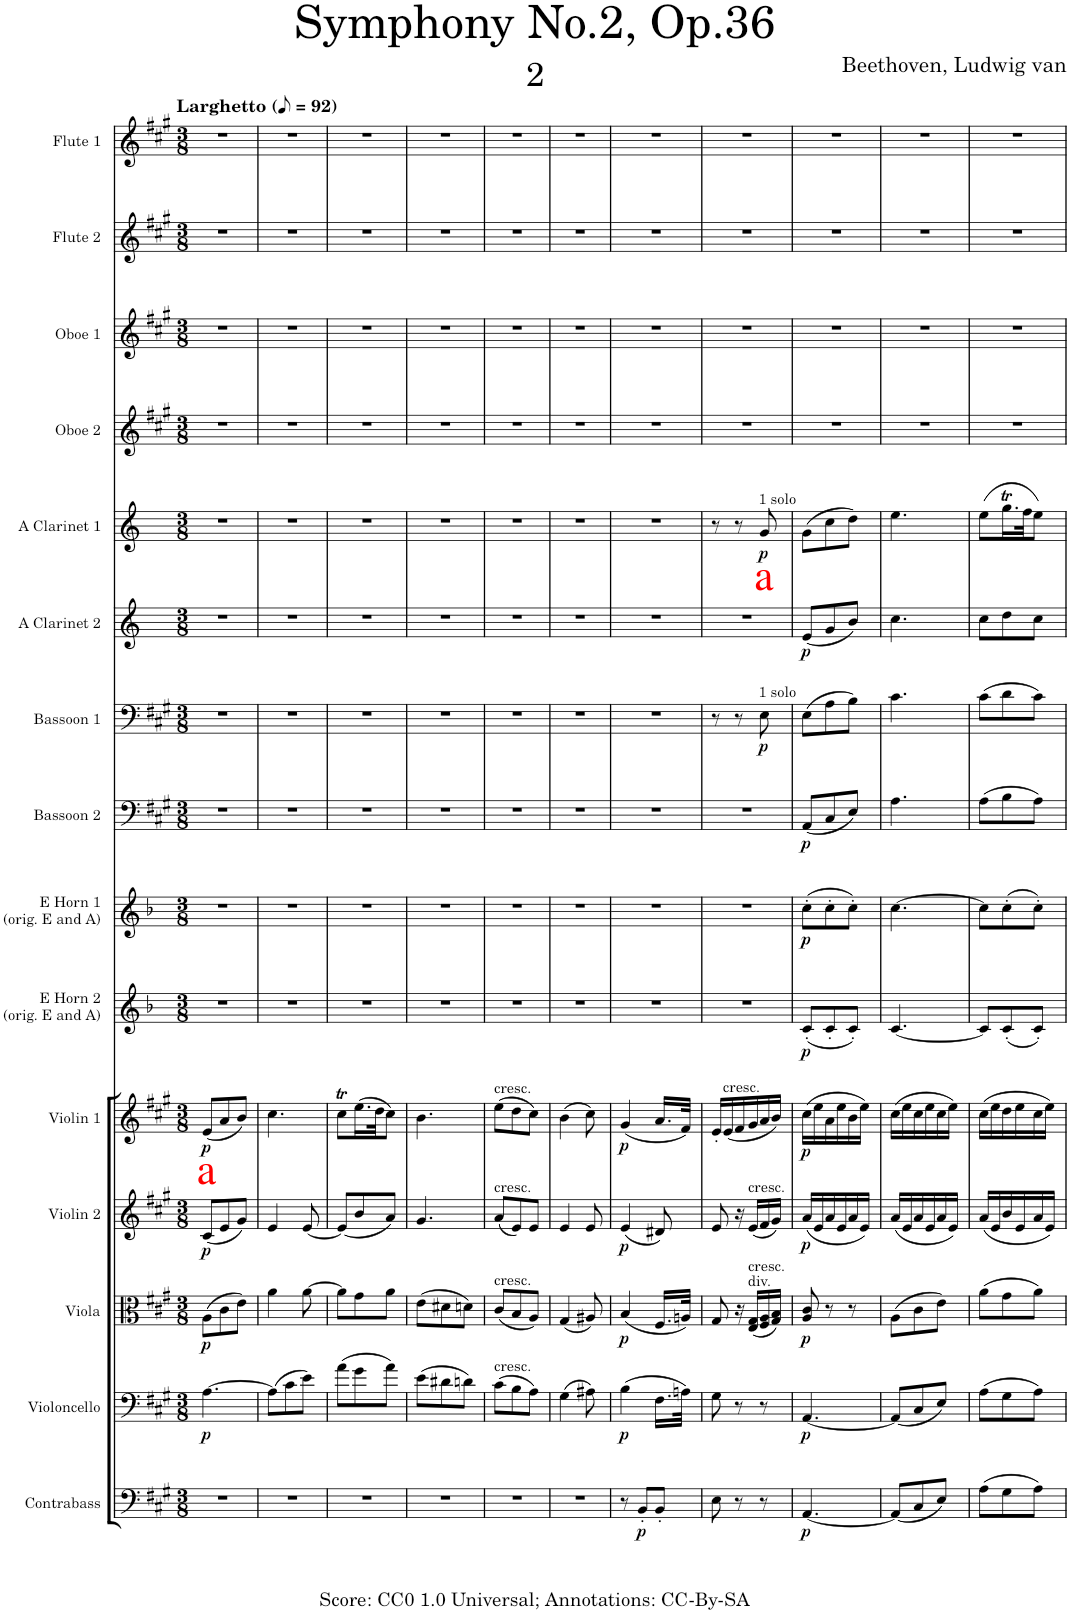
**kern	**dynam	**kern	**dynam	**kern	**dynam	**kern	**dynam	**kern	**text	**dynam	**kern	**dynam	**kern	**dynam	**kern	**dynam	**kern	**dynam	**kern	**dynam	**kern	**text	**dynam	**kern	**kern	**kern	**kern
*part15	*part15	*part14	*part14	*part13	*part13	*part12	*part12	*part11	*part11	*part11	*part10	*part10	*part9	*part9	*part8	*part8	*part7	*part7	*part6	*part6	*part5	*part5	*part5	*part4	*part3	*part2	*part1
*staff15	*staff15	*staff14	*staff14	*staff13	*staff13	*staff12	*staff12	*staff11	*staff11	*staff11	*staff10	*staff10	*staff9	*staff9	*staff8	*staff8	*staff7	*staff7	*staff6	*staff6	*staff5	*staff5	*staff5	*staff4	*staff3	*staff2	*staff1
*I"Contrabass	*	*I"Violoncello	*	*I"Viola	*	*I"Violin 2	*	*I"Violin 1	*	*	*I"E Horn 2 (orig. E and A)	*	*I"E Horn 1 (orig. E and A)	*	*I"Bassoon 2	*	*I"Bassoon 1	*	*I"A Clarinet 2	*	*I"A Clarinet 1	*	*	*I"Oboe 2	*I"Oboe 1	*I"Flute 2	*I"Flute 1
*I'Cb	*	*I'Vc	*	*I'Vla	*	*I'Vln 2	*	*I'Vln 1	*	*	*I'Hn 2	*	*I'Hn 1	*	*I'Bsn 2	*	*I'Bsn 1	*	*I'Cl 2	*	*I'Cl 1	*	*	*I'Ob 2	*I'Ob 1	*I'Fl 2	*I'Fl 1
*clefF4	*	*clefF4	*	*clefC3	*	*clefG2	*	*clefG2	*	*	*clefG2	*	*clefG2	*	*clefF4	*	*clefF4	*	*clefG2	*	*clefG2	*	*	*clefG2	*clefG2	*clefG2	*clefG2
*Trd7c12	*	*	*	*	*	*	*	*	*	*	*Trd5c8	*	*Trd5c8	*	*	*	*	*	*Trd2c3	*	*Trd2c3	*	*	*	*	*	*
*k[f#c#g#]	*	*k[f#c#g#]	*	*k[f#c#g#]	*	*k[f#c#g#]	*	*k[f#c#g#]	*	*	*k[b-]	*	*k[b-]	*	*k[f#c#g#]	*	*k[f#c#g#]	*	*k[]	*	*k[]	*	*	*k[f#c#g#]	*k[f#c#g#]	*k[f#c#g#]	*k[f#c#g#]
*M3/8	*	*M3/8	*	*M3/8	*	*M3/8	*	*M3/8	*	*	*M3/8	*	*M3/8	*	*M3/8	*	*M3/8	*	*M3/8	*	*M3/8	*	*	*M3/8	*M3/8	*M3/8	*M3/8
*MM46	*	*MM46	*	*MM46	*	*MM46	*	*MM46	*	*	*MM46	*	*MM46	*	*MM46	*	*MM46	*	*MM46	*	*MM46	*	*	*MM46	*MM46	*MM46	*MM46
=1	=1	=1	=1	=1	=1	=1	=1	=1	=1	=1	=1	=1	=1	=1	=1	=1	=1	=1	=1	=1	=1	=1	=1	=1	=1	=1	=1
!	!	!	!	!	!	!	!	!	!	!	!	!	!	!	!	!	!	!	!	!	!	!	!	!	!	!	!LO:TX:a:B:t=Larghetto
!	!	!	!LO:DY:b	!	!LO:DY:b	!	!LO:DY:b	!	!LO:LY:b:color=#FF0000	!LO:DY:b	!	!	!	!	!	!	!	!	!	!	!	!	!	!	!	!	!
4.r	.	[4.A\	p	(8A\L	p	(8c#/L	p	(8e/L	a	p	4.r	.	4.r	.	4.r	.	4.r	.	4.r	.	4.r	.	.	4.r	4.r	4.r	4.r
.	.	.	.	8c#\	.	8e/	.	8a/	.	.	.	.	.	.	.	.	.	.	.	.	.	.	.	.	.	.	.
.	.	.	.	8e\J)	.	8g#/J)	.	8b/J)	.	.	.	.	.	.	.	.	.	.	.	.	.	.	.	.	.	.	.
=2	=2	=2	=2	=2	=2	=2	=2	=2	=2	=2	=2	=2	=2	=2	=2	=2	=2	=2	=2	=2	=2	=2	=2	=2	=2	=2	=2
4.r	.	(8A\L]	.	4a\	.	4e/	.	4.cc#\	.	.	4.r	.	4.r	.	4.r	.	4.r	.	4.r	.	4.r	.	.	4.r	4.r	4.r	4.r
.	.	8c#\	.	.	.	.	.	.	.	.	.	.	.	.	.	.	.	.	.	.	.	.	.	.	.	.	.
.	.	8e\J)	.	[8a\	.	[8e/	.	.	.	.	.	.	.	.	.	.	.	.	.	.	.	.	.	.	.	.	.
=3	=3	=3	=3	=3	=3	=3	=3	=3	=3	=3	=3	=3	=3	=3	=3	=3	=3	=3	=3	=3	=3	=3	=3	=3	=3	=3	=3
4.r	.	(8a\L	.	8a\L]	.	(8e/L]	.	8cc#t\L	.	.	4.r	.	4.r	.	4.r	.	4.r	.	4.r	.	4.r	.	.	4.r	4.r	4.r	4.r
.	.	8g#\	.	8g#\	.	8b/	.	(16.ee\L	.	.	.	.	.	.	.	.	.	.	.	.	.	.	.	.	.	.	.
.	.	.	.	.	.	.	.	32dd\JK	.	.	.	.	.	.	.	.	.	.	.	.	.	.	.	.	.	.	.
.	.	8a\J)	.	8a\J	.	8a/J)	.	8cc#\J)	.	.	.	.	.	.	.	.	.	.	.	.	.	.	.	.	.	.	.
=4	=4	=4	=4	=4	=4	=4	=4	=4	=4	=4	=4	=4	=4	=4	=4	=4	=4	=4	=4	=4	=4	=4	=4	=4	=4	=4	=4
4.r	.	(8e\L	.	(8e\L	.	4.g#/	.	4.b\	.	.	4.r	.	4.r	.	4.r	.	4.r	.	4.r	.	4.r	.	.	4.r	4.r	4.r	4.r
.	.	8d#X\	.	8d#X\	.	.	.	.	.	.	.	.	.	.	.	.	.	.	.	.	.	.	.	.	.	.	.
.	.	8dn\J)	.	8dn\J)	.	.	.	.	.	.	.	.	.	.	.	.	.	.	.	.	.	.	.	.	.	.	.
=5	=5	=5	=5	=5	=5	=5	=5	=5	=5	=5	=5	=5	=5	=5	=5	=5	=5	=5	=5	=5	=5	=5	=5	=5	=5	=5	=5
!	!	!	!	!	!	!	!	!LO:TX:a:t=cresc.	!	!	!	!	!	!	!	!	!	!	!	!	!	!	!	!	!	!	!
!	!	!	!	!	!	!LO:TX:a:t=cresc.	!	!	!	!	!	!	!	!	!	!	!	!	!	!	!	!	!	!	!	!	!
!	!	!	!	!LO:TX:a:t=cresc.	!	!	!	!	!	!	!	!	!	!	!	!	!	!	!	!	!	!	!	!	!	!	!
!	!	!LO:TX:a:t=cresc.	!	!	!	!	!	!	!	!	!	!	!	!	!	!	!	!	!	!	!	!	!	!	!	!	!
4.r	.	(8c#\L	.	(8c#/L	.	(8a/L	.	(8ee\L	.	.	4.r	.	4.r	.	4.r	.	4.r	.	4.r	.	4.r	.	.	4.r	4.r	4.r	4.r
.	.	8B\	.	8B/	.	8e/)	.	8dd\	.	.	.	.	.	.	.	.	.	.	.	.	.	.	.	.	.	.	.
.	.	8A\J)	.	8A/J)	.	8e/J	.	8cc#\J)	.	.	.	.	.	.	.	.	.	.	.	.	.	.	.	.	.	.	.
=6	=6	=6	=6	=6	=6	=6	=6	=6	=6	=6	=6	=6	=6	=6	=6	=6	=6	=6	=6	=6	=6	=6	=6	=6	=6	=6	=6
4.r	.	(4G#\	.	(4G#/	.	4e/	.	(4b\	.	.	4.r	.	4.r	.	4.r	.	4.r	.	4.r	.	4.r	.	.	4.r	4.r	4.r	4.r
.	.	8A#X\)	.	8A#X/)	.	8e/	.	8cc#\)	.	.	.	.	.	.	.	.	.	.	.	.	.	.	.	.	.	.	.
=7	=7	=7	=7	=7	=7	=7	=7	=7	=7	=7	=7	=7	=7	=7	=7	=7	=7	=7	=7	=7	=7	=7	=7	=7	=7	=7	=7
!	!	!	!LO:DY:b	!	!LO:DY:b	!	!LO:DY:b	!	!	!LO:DY:b	!	!	!	!	!	!	!	!	!	!	!	!	!	!	!	!	!
8r	.	(4B\	p	(4B/	p	(4e/	p	(4g#/	.	p	4.r	.	4.r	.	4.r	.	4.r	.	4.r	.	4.r	.	.	4.r	4.r	4.r	4.r
!	!LO:DY:b	!	!	!	!	!	!	!	!	!	!	!	!	!	!	!	!	!	!	!	!	!	!	!	!	!	!
8BB'/L	p	.	.	.	.	.	.	.	.	.	.	.	.	.	.	.	.	.	.	.	.	.	.	.	.	.	.
8BB'/J	.	16.F#\LL	.	16.F#/LL	.	8d#X/)	.	16.a/LL	.	.	.	.	.	.	.	.	.	.	.	.	.	.	.	.	.	.	.
.	.	32An\JJk)	.	32An/JJk)	.	.	.	32f#/JJk)	.	.	.	.	.	.	.	.	.	.	.	.	.	.	.	.	.	.	.
=8	=8	=8	=8	=8	=8	=8	=8	=8	=8	=8	=8	=8	=8	=8	=8	=8	=8	=8	=8	=8	=8	=8	=8	=8	=8	=8	=8
8E\	.	8G#\	.	8G#/	.	8e/	.	16e'/LL	.	.	4.r	.	4.r	.	4.r	.	8r	.	4.r	.	8r	.	.	4.r	4.r	4.r	4.r
!	!	!	!	!	!	!	!	!LO:TX:a:t=cresc.	!	!	!	!	!	!	!	!	!	!	!	!	!	!	!	!	!	!	!
.	.	.	.	.	.	.	.	(16e/	.	.	.	.	.	.	.	.	.	.	.	.	.	.	.	.	.	.	.
8r	.	8r	.	16r	.	16r	.	16f#/	.	.	.	.	.	.	.	.	8r	.	.	.	8r	.	.	.	.	.	.
!	!	!	!	!	!	!LO:TX:a:t=cresc.	!	!	!	!	!	!	!	!	!	!	!	!	!	!	!	!	!	!	!	!	!
!	!	!	!	!LO:TX:a:t=div.	!	!	!	!	!	!	!	!	!	!	!	!	!	!	!	!	!	!	!	!	!	!	!
!	!	!	!	!LO:TX:a:t=cresc.	!	!	!	!	!	!	!	!	!	!	!	!	!	!	!	!	!	!	!	!	!	!	!
.	.	.	.	(16E/ 16G#/LL	.	(16e/LL	.	16g#/	.	.	.	.	.	.	.	.	.	.	.	.	.	.	.	.	.	.	.
!	!	!	!	!	!	!	!	!	!	!	!	!	!	!	!	!	!	!	!	!	!LO:TX:a:t=1 solo	!	!	!	!	!	!
!	!	!	!	!	!	!	!	!	!	!	!	!	!	!	!	!	!LO:TX:a:t=1 solo	!	!	!	!	!	!	!	!	!	!
!	!	!	!	!	!	!	!	!	!	!	!	!	!	!	!	!	!	!LO:DY:b	!	!	!	!LO:LY:b:color=#FF0000	!LO:DY:b	!	!	!	!
8r	.	8r	.	16F#/ 16A/	.	16f#/	.	16a/	.	.	.	.	.	.	.	.	8E\	p	.	.	8g/	a	p	.	.	.	.
.	.	.	.	16G#/ 16B/JJ)	.	16g#/JJ)	.	16b/JJ)	.	.	.	.	.	.	.	.	.	.	.	.	.	.	.	.	.	.	.
=9	=9	=9	=9	=9	=9	=9	=9	=9	=9	=9	=9	=9	=9	=9	=9	=9	=9	=9	=9	=9	=9	=9	=9	=9	=9	=9	=9
!	!LO:DY:b	!	!LO:DY:b	!	!LO:DY:b	!	!LO:DY:b	!	!	!LO:DY:b	!	!LO:DY:b	!	!LO:DY:b	!	!LO:DY:b	!	!	!	!LO:DY:b	!	!	!	!	!	!	!
[4.AA/	p	[4.AA/	p	8A/ 8c#/	p	(16a/LL	p	(16cc#\LL	.	p	(8c'/L	p	(8cc'\L	p	(8AA/L	p	(8E\L	.	(8e/L	p	(8g\L	.	.	4.r	4.r	4.r	4.r
.	.	.	.	.	.	16e/	.	16ee\	.	.	.	.	.	.	.	.	.	.	.	.	.	.	.	.	.	.	.
.	.	.	.	8r	.	16a/	.	16a\	.	.	8c'/	.	8cc'\	.	8C#/	.	8A\	.	8g/	.	8cc\	.	.	.	.	.	.
.	.	.	.	.	.	16e/	.	16ee\	.	.	.	.	.	.	.	.	.	.	.	.	.	.	.	.	.	.	.
.	.	.	.	8r	.	16a/	.	16b\	.	.	8c'/J)	.	8cc'\J)	.	8E/J)	.	8B\J)	.	8b/J)	.	8dd\J)	.	.	.	.	.	.
.	.	.	.	.	.	16e/JJ)	.	16ee\JJ)	.	.	.	.	.	.	.	.	.	.	.	.	.	.	.	.	.	.	.
=10	=10	=10	=10	=10	=10	=10	=10	=10	=10	=10	=10	=10	=10	=10	=10	=10	=10	=10	=10	=10	=10	=10	=10	=10	=10	=10	=10
(8AA/L]	.	(8AA/L]	.	(8A\L	.	(16a/LL	.	(16cc#\LL	.	.	[4.c/	.	[4.cc\	.	4.A\	.	4.c#\	.	4.cc\	.	4.ee\	.	.	4.r	4.r	4.r	4.r
.	.	.	.	.	.	16e/	.	16ee\	.	.	.	.	.	.	.	.	.	.	.	.	.	.	.	.	.	.	.
8C#/	.	8C#/	.	8c#\	.	16a/	.	16cc#\	.	.	.	.	.	.	.	.	.	.	.	.	.	.	.	.	.	.	.
.	.	.	.	.	.	16e/	.	16ee\	.	.	.	.	.	.	.	.	.	.	.	.	.	.	.	.	.	.	.
8E/J)	.	8E/J)	.	8e\J)	.	16a/	.	16cc#\	.	.	.	.	.	.	.	.	.	.	.	.	.	.	.	.	.	.	.
.	.	.	.	.	.	16e/JJ)	.	16ee\JJ)	.	.	.	.	.	.	.	.	.	.	.	.	.	.	.	.	.	.	.
=11	=11	=11	=11	=11	=11	=11	=11	=11	=11	=11	=11	=11	=11	=11	=11	=11	=11	=11	=11	=11	=11	=11	=11	=11	=11	=11	=11
(8A\L	.	(8A\L	.	(8a\L	.	(16a/LL	.	(16cc#\LL	.	.	8c/L]	.	8cc\L]	.	(8A\L	.	(8c#\L	.	8cc\L	.	(8ee\L	.	.	4.r	4.r	4.r	4.r
.	.	.	.	.	.	16e/	.	16ee\	.	.	.	.	.	.	.	.	.	.	.	.	.	.	.	.	.	.	.
8G#\	.	8G#\	.	8g#\	.	16b/	.	16dd\	.	.	(8c'/	.	(8cc'\	.	8B\	.	8d\	.	8dd\	.	16.ggT\L	.	.	.	.	.	.
.	.	.	.	.	.	16e/	.	16ee\	.	.	.	.	.	.	.	.	.	.	.	.	.	.	.	.	.	.	.
.	.	.	.	.	.	.	.	.	.	.	.	.	.	.	.	.	.	.	.	.	32ff\JK	.	.	.	.	.	.
8A\J)	.	8A\J)	.	8a\J)	.	16a/	.	16cc#\	.	.	8c'/J)	.	8cc'\J)	.	8A\J)	.	8c#\J)	.	8cc\J	.	8ee\J)	.	.	.	.	.	.
.	.	.	.	.	.	16e/JJ)	.	16ee\JJ)	.	.	.	.	.	.	.	.	.	.	.	.	.	.	.	.	.	.	.
=	=	=	=	=	=	=	=	=	=	=	=	=	=	=	=	=	=	=	=	=	=	=	=	=	=	=	=
*-	*-	*-	*-	*-	*-	*-	*-	*-	*-	*-	*-	*-	*-	*-	*-	*-	*-	*-	*-	*-	*-	*-	*-	*-	*-	*-	*-
